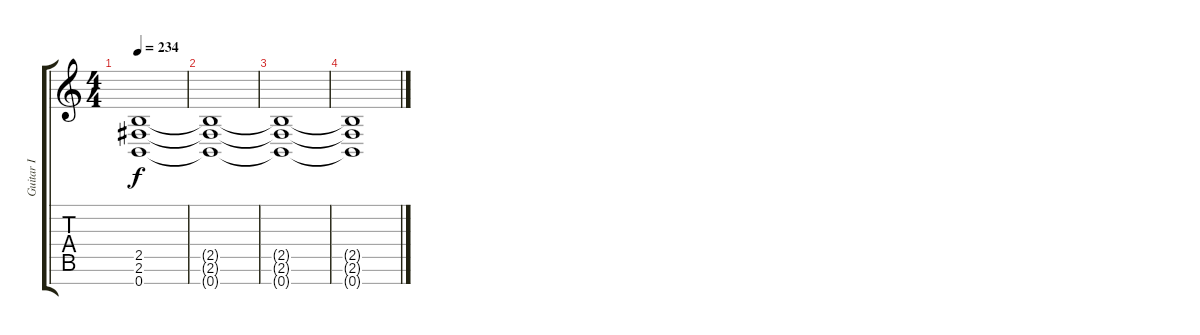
\track ("Guitar I" "Guitar I") {instrument distortionguitar}
\staff {score tabs}
\tuning (E4 B3 G3 D3 A2 E2 B1) {hide}
\ts (4 4)
\tempo 234
\clef g2
\ks c
(2.5 2.6 0.7).1{dy f volume 0} |
(2.5{t} 2.6{t} 0.7{t}).1 |
(2.5{t} 2.6{t} 0.7{t}).1 |
(2.5{t} 2.6{t} 0.7{t}).1
